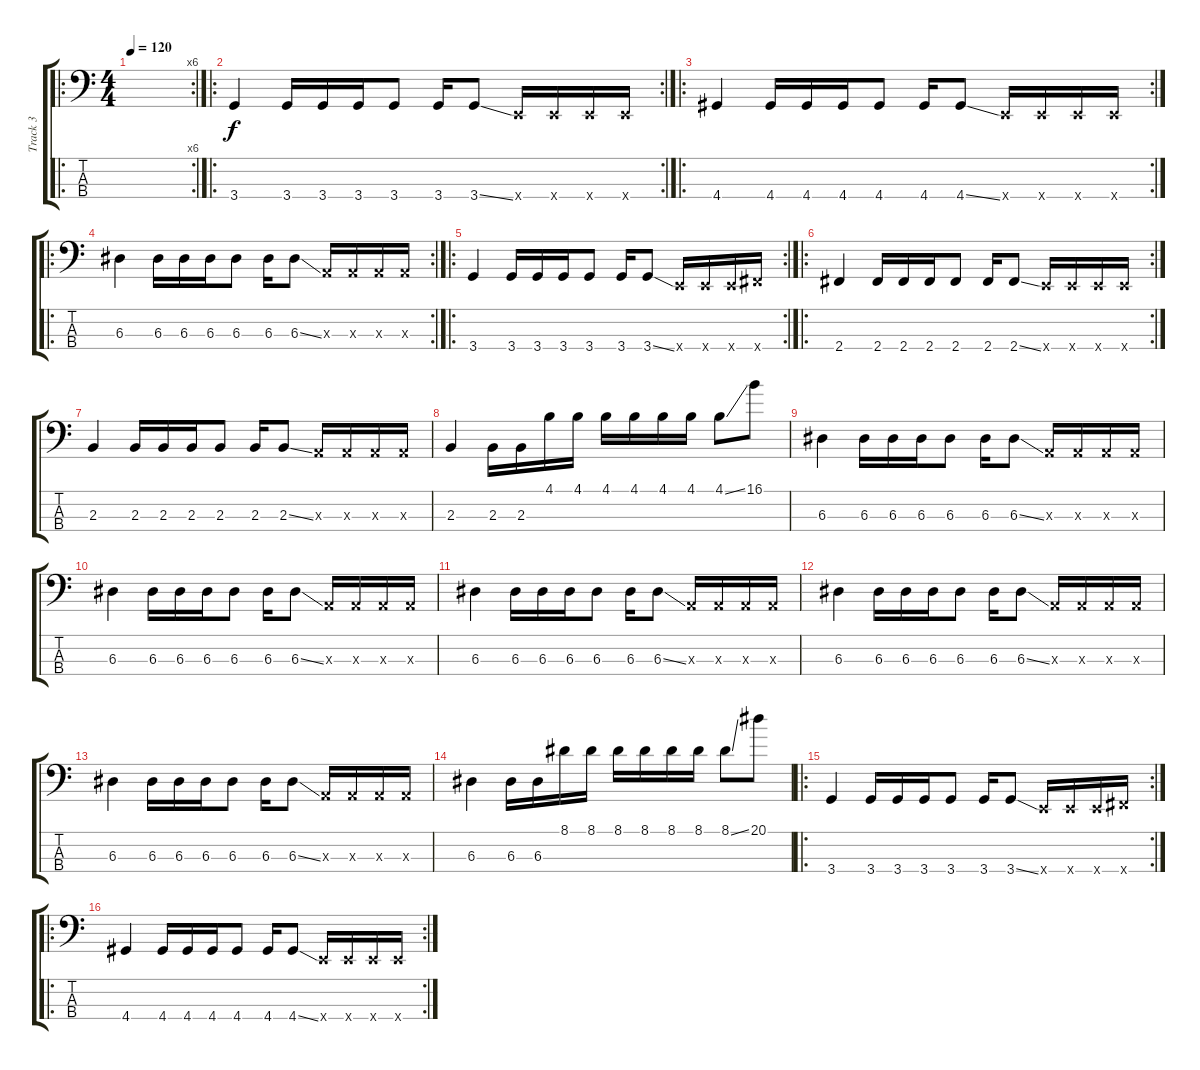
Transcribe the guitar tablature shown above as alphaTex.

\track ("Track 3" "Track 3") {instrument electricbassfinger}
\staff {score tabs}
\tuning (G2 D2 A1 E1) {hide}
\ro
\rc 6
\ts (4 4)
\tempo 120
\tempo 114
\tempo 120
\clef f4
\ks c
|
\ro
\rc 2
3.4.4 3.4.16 3.4.16 3.4.16 3.4.8 3.4.16 3.4{ss}.8 0.4{x}.16 0.4{x}.16 0.4{x}.16 0.4{x}.16 |
\ro
\rc 2
4.4.4 4.4.16 4.4.16 4.4.16 4.4.8 4.4.16 4.4{ss}.8 0.4{x}.16 0.4{x}.16 0.4{x}.16 0.4{x}.16 |
\ro
\rc 2
6.3.4 6.3.16 6.3.16 6.3.16 6.3.8 6.3.16 6.3{ss}.8 0.3{x}.16 0.3{x}.16 0.3{x}.16 0.3{x}.16 |
\ro
\rc 2
3.4.4 3.4.16 3.4.16 3.4.16 3.4.8 3.4.16 3.4{ss}.8 0.4{x}.16 0.4{x}.16 0.4{x}.16 2.4{x}.16 |
\ro
\rc 2
2.4.4 2.4.16 2.4.16 2.4.16 2.4.8 2.4.16 2.4{ss}.8 0.4{x}.16 0.4{x}.16 0.4{x}.16 0.4{x}.16 |
2.3.4 2.3.16 2.3.16 2.3.16 2.3.8 2.3.16 2.3{ss}.8 0.3{x}.16 0.3{x}.16 0.3{x}.16 0.3{x}.16 |
2.3.4 2.3.16 2.3.16 4.1.16 4.1.16 4.1.16 4.1.16 4.1.16 4.1.16 4.1{ss}.8 16.1.8 |
6.3.4 6.3.16 6.3.16 6.3.16 6.3.8 6.3.16 6.3{ss}.8 0.3{x}.16 0.3{x}.16 0.3{x}.16 0.3{x}.16 |
6.3.4 6.3.16 6.3.16 6.3.16 6.3.8 6.3.16 6.3{ss}.8 0.3{x}.16 0.3{x}.16 0.3{x}.16 0.3{x}.16 |
6.3.4 6.3.16 6.3.16 6.3.16 6.3.8 6.3.16 6.3{ss}.8 0.3{x}.16 0.3{x}.16 0.3{x}.16 0.3{x}.16 |
6.3.4 6.3.16 6.3.16 6.3.16 6.3.8 6.3.16 6.3{ss}.8 0.3{x}.16 0.3{x}.16 0.3{x}.16 0.3{x}.16 |
6.3.4 6.3.16 6.3.16 6.3.16 6.3.8 6.3.16 6.3{ss}.8 0.3{x}.16 0.3{x}.16 0.3{x}.16 0.3{x}.16 |
6.3.4 6.3.16 6.3.16 8.1.16 8.1.16 8.1.16 8.1.16 8.1.16 8.1.16 8.1{ss}.8 20.1.8 |
\ro
\rc 2
3.4.4 3.4.16 3.4.16 3.4.16 3.4.8 3.4.16 3.4{ss}.8 0.4{x}.16 0.4{x}.16 0.4{x}.16 2.4{x}.16 |
\ro
\rc 2
4.4.4 4.4.16 4.4.16 4.4.16 4.4.8 4.4.16 4.4{ss}.8 0.4{x}.16 0.4{x}.16 0.4{x}.16 0.4{x}.16
